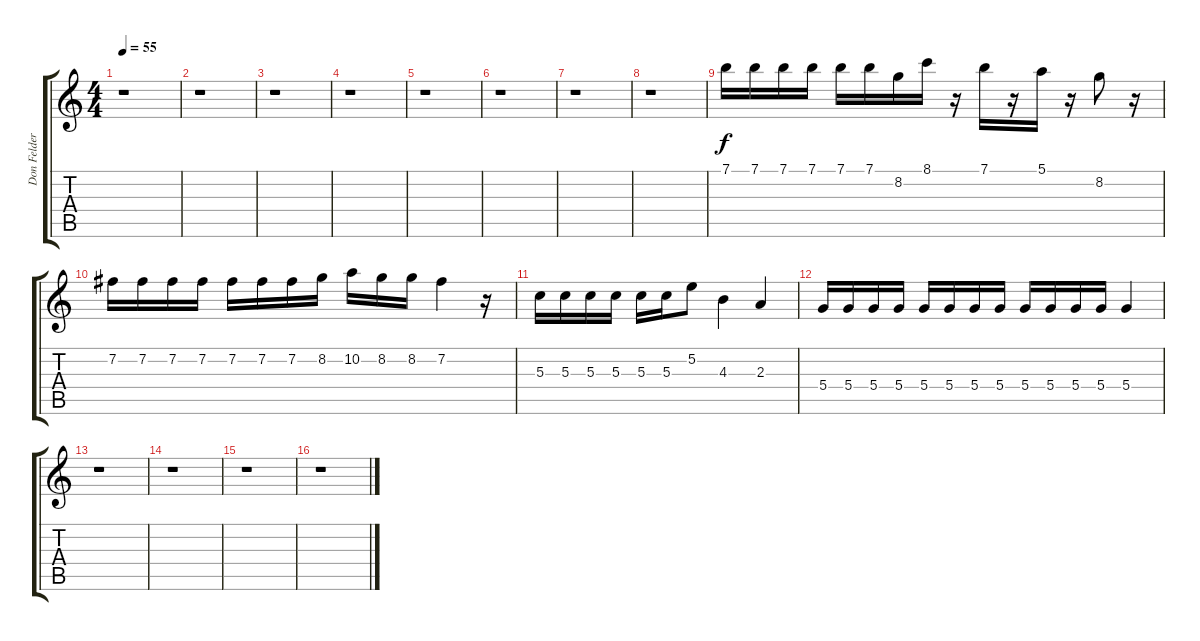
\track ("Don Felder" "Don Felder") {instrument electricguitarclean}
\staff {score tabs}
\tuning (E4 B3 G3 D3 A2 E2) {hide}
\ts (4 4)
\tempo 55
\clef g2
\ks c
r.1{dy f} |
r.1 |
r.1 |
r.1 |
r.1 |
r.1 |
r.1 |
r.1 |
7.1.16 7.1.16 7.1.16 7.1.16 7.1.16 7.1.16 8.2.16 8.1.16 r.16 7.1.16 r.16 5.1.16 r.16 8.2.8 r.16 |
7.2.16 7.2.16 7.2.16 7.2.16 7.2.16 7.2.16 7.2.16 8.2.16 10.2.16 8.2.16 8.2.16 7.2.4 r.16 |
5.3.16 5.3.16 5.3.16 5.3.16 5.3.16 5.3.16 5.2.8 4.3.4 2.3.4 |
5.4.16 5.4.16 5.4.16 5.4.16 5.4.16 5.4.16 5.4.16 5.4.16 5.4.16 5.4.16 5.4.16 5.4.16 5.4.4 |
r.1 |
r.1 |
r.1 |
r.1
